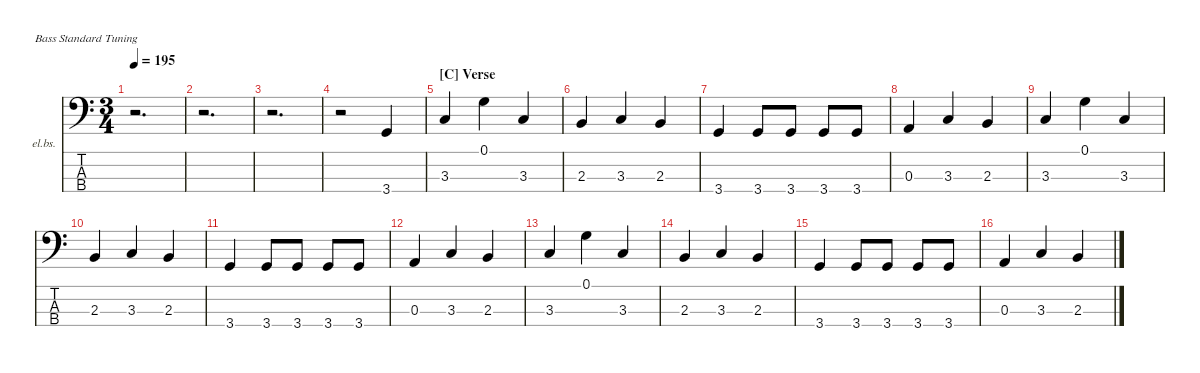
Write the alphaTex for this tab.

\hideDynamics
\bracketExtendMode nobrackets
\firstSystemTrackNameOrientation horizontal
\track ("Bass" "el.bs.") {instrument electricbassfinger}
\staff {score tabs}
\tuning (G2 D2 A1 E1)
\ts (3 4)
\tempo 195
\clef f4
\ks aminor
r.2{d dy f} |
r.2{d} |
r.2{d} |
r.2 3.4.4{dy mf} |
\section ("C" "Verse")
3.3.4{dy fff} 0.1.4{dy f} 3.3.4{dy ff} |
2.3.4{dy fff} 3.3.4{dy f} 2.3.4{dy ff} |
3.4.4{dy fff} 3.4.8{dy f} 3.4.8{dy mp} 3.4.8{dy fff} 3.4.8{dy mp} |
0.3.4{dy fff} 3.3.4{dy f} 2.3.4{dy ff} |
3.3.4{dy fff} 0.1.4{dy f} 3.3.4{dy ff} |
2.3.4{dy fff} 3.3.4{dy f} 2.3.4{dy ff} |
3.4.4{dy fff} 3.4.8{dy f} 3.4.8{dy mp} 3.4.8{dy fff} 3.4.8{dy mp} |
0.3.4{dy fff} 3.3.4{dy f} 2.3.4{dy ff} |
3.3.4{dy fff} 0.1.4{dy f} 3.3.4{dy ff} |
2.3.4{dy fff} 3.3.4{dy f} 2.3.4{dy ff} |
3.4.4{dy fff} 3.4.8{dy f} 3.4.8{dy mp} 3.4.8{dy fff} 3.4.8{dy mp} |
0.3.4{dy fff} 3.3.4{dy f} 2.3.4{dy ff}
